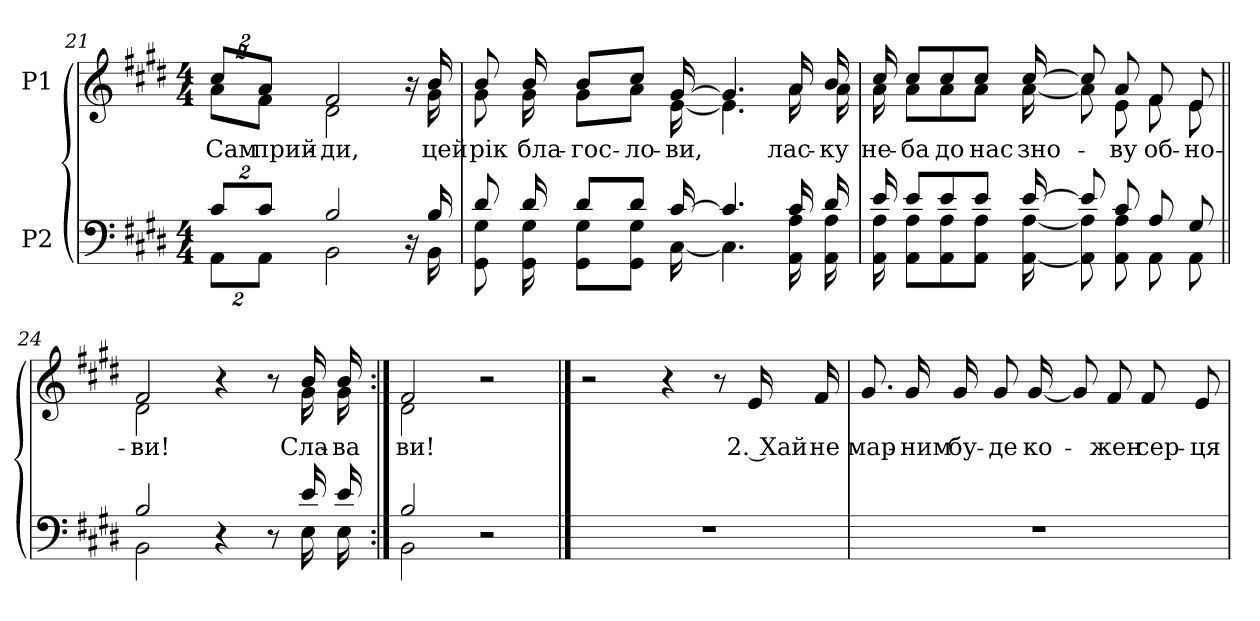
**kern	**kern	**text
*part2	*part1	*part1
*staff2	*staff1	*staff1
*I"P2	*I"P1	*
!!LO:LB:g=z
*clefF4	*clefG2	*
*k[f#c#g#d#]	*k[f#c#g#d#]	*
*E:	*E:	*
*M4/4	*M4/4	*
*Xbrackettup	*Xbrackettup	*
=21	=21	=21
*^	*	*
!	!	!	!LO:LY:b:color=#000000
*	*	*^	*
16%3c#i/L	16%3AAi\L	16%3cc#i/L	16%3ai\L	Сам
!	!	!	!	!LO:LY:b:color=#000000
16%3c#i/J	16%3AAi\J	16%3ai/J	16%3f#i\J	прий-
!	!	!	!	!LO:LY:b:color=#000000
2Bi/	2BBi\	2f#i/	2d#i\	-ди,
16r	16ryy	16r	16ryy	.
!	!	!	!	!LO:LY:b:color=#000000
16Bi/	16BBi\	16bi/	16g#i\	цей
=22	=22	=22	=22	=22
!	!	!	!	!LO:LY:b:color=#000000
8d#i/	8GG#i\ 8G#i	8bi/	8g#i\	рік
!	!	!	!	!LO:LY:b:color=#000000
16d#i/	16GG#i\ 16G#i	16bi/	16g#i\	бла-
!	!	!	!	!LO:LY:b:color=#000000
8d#i/L	8GG#i\ 8G#iL	8bi/L	8g#i\L	-гос-
!	!	!	!	!LO:LY:b:color=#000000
8d#i/J	8GG#i\ 8G#iJ	8cc#i/J	8ai\J	-ло-
!	!	!	!	!LO:LY:b:color=#000000
[>16c#i/	[<16C#i\	[>16g#i/	[<16ei\	-ви,
4.c#i/]	4.C#i\]	4.g#i/]	4.ei\]	.
!	!	!	!	!LO:LY:b:color=#000000
16c#i/	16AAi\ 16Ai	16ai/	16ai\	лас-
!	!	!	!	!LO:LY:b:color=#000000
16d#i/	16AAi\ 16Ai	16bi/	16ai\	-ку
=23	=23	=23	=23	=23
!	!	!	!	!LO:LY:b:color=#000000
16ei/	16AAi\ 16Ai	16cc#i/	16ai\	не-
!	!	!	!	!LO:LY:b:color=#000000
8ei/L	8AAi\ 8AiL	8cc#i/L	8ai\L	-ба
!	!	!	!	!LO:LY:b:color=#000000
8ei/	8AAi\ 8Ai	8cc#i/	8ai\	до
!	!	!	!	!LO:LY:b:color=#000000
8ei/J	8AAi\ 8AiJ	8cc#i/J	8ai\J	нас
!	!	!	!	!LO:LY:b:color=#000000
[>16ei/	[<16AAi\ [<16Ai	[>16cc#i/	[<16ai\	зно-
8ei/]	8AAi\] 8Ai]	8cc#i/]	8ai\]	.
!	!	!	!	!LO:LY:b:color=#000000
8c#i/	8AAi\ 8Ai	8ai/	8ei\	-ву
!	!	!	!	!LO:LY:b:color=#000000
8Ai/	8AAi\	8f#i/	8f#i\	об-
!	!	!	!	!LO:LY:b:color=#000000
8G#i/	8AAi\	8ei/	8ei\	-но-
!!LO:LB:g=z	!!
=24||	=24||	=24||	=24||	=24||
!	!	!	!	!LO:LY:b:color=#000000
2Bi/	2BBi\	2f#i/	2d#i\	-ви!
4r	4.ryy	4r	4.ryy	.
8r	.	8r	.	.
!	!	!	!	!LO:LY:b:color=#000000
16ei/	16Ei\	16bi/	16g#i\	Сла-
!	!	!	!	!LO:LY:b:color=#000000
16ei/	16Ei\	16bi/	16g#i\	-ва
=25:|!	=25:|!	=25:|!	=25:|!	=25:|!
!	!	!	!	!LO:LY:b:color=#000000
2Bi/	2BBi\	2f#i/	2d#i\	ви!
2r	2ryy	2r	2ryy	.
==26	==26	==26	==26	==26
!	!	!LO:TX:a:Bi:t=Final	!	!
*v	*v	*	*	*
*	*v	*v	*
1r	2r	.
.	4r	.
.	8r	.
!	!	!LO:LY:b:color=#000000
.	16ei/	2. Хай
!	!	!LO:LY:b:color=#000000
.	16f#i/	не
=27	=27	=27
!	!	!LO:LY:b:color=#000000
1r	8.g#i/	мар-
!	!	!LO:LY:b:color=#000000
.	16g#i/	-ним
!	!	!LO:LY:b:color=#000000
.	16g#i/	бу-
!	!	!LO:LY:b:color=#000000
.	8g#i/	-де
!	!	!LO:LY:b:color=#000000
.	[<16g#i/	ко-
.	8g#i/]	.
!	!	!LO:LY:b:color=#000000
.	8f#i/	-жен
!	!	!LO:LY:b:color=#000000
.	8f#i/	сер-
!	!	!LO:LY:b:color=#000000
.	8ei/	-ця
=	=	=
*-	*-	*-
